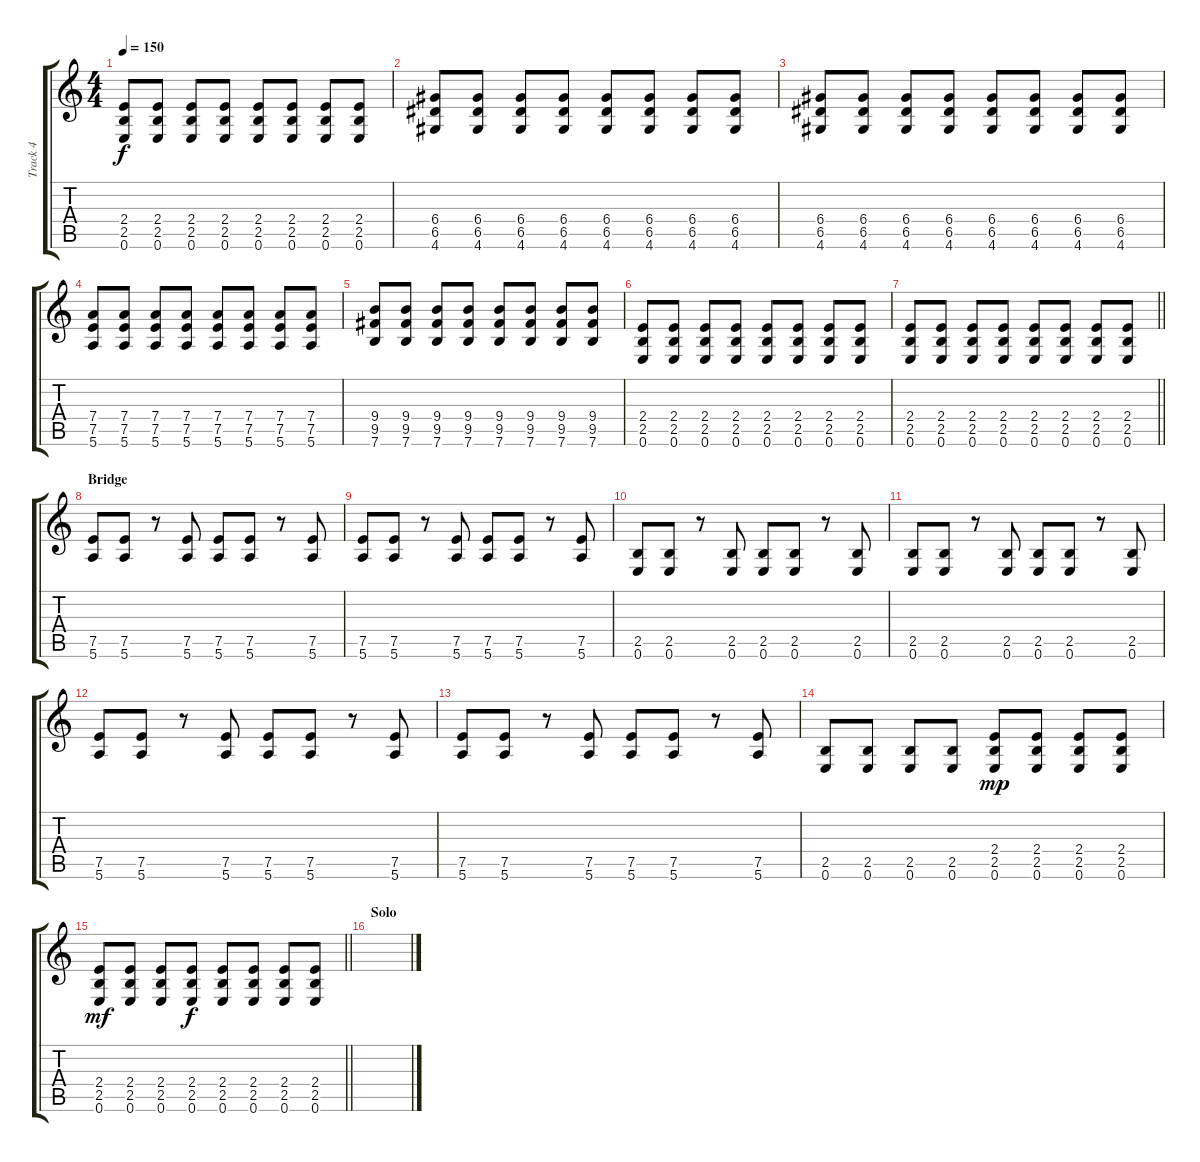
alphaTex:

\track ("Track 4" "Track 4") {instrument acousticguitarsteel}
\staff {score tabs}
\tuning (E4 B3 G3 D3 A2 E2) {hide}
\ts (4 4)
\tempo 150
\clef g2
\ks c
(2.4 2.5 0.6).8{dy f} (2.4 2.5 0.6).8 (2.4 2.5 0.6).8 (2.4 2.5 0.6).8 (2.4 2.5 0.6).8 (2.4 2.5 0.6).8 (2.4 2.5 0.6).8 (2.4 2.5 0.6).8 |
(6.4 6.5 4.6).8 (6.4 6.5 4.6).8 (6.4 6.5 4.6).8 (6.4 6.5 4.6).8 (6.4 6.5 4.6).8 (6.4 6.5 4.6).8 (6.4 6.5 4.6).8 (6.4 6.5 4.6).8 |
(6.4 6.5 4.6).8 (6.4 6.5 4.6).8 (6.4 6.5 4.6).8 (6.4 6.5 4.6).8 (6.4 6.5 4.6).8 (6.4 6.5 4.6).8 (6.4 6.5 4.6).8 (6.4 6.5 4.6).8 |
(7.4 7.5 5.6).8 (7.4 7.5 5.6).8 (7.4 7.5 5.6).8 (7.4 7.5 5.6).8 (7.4 7.5 5.6).8 (7.4 7.5 5.6).8 (7.4 7.5 5.6).8 (7.4 7.5 5.6).8 |
(9.4 9.5 7.6).8 (9.4 9.5 7.6).8 (9.4 9.5 7.6).8 (9.4 9.5 7.6).8 (9.4 9.5 7.6).8 (9.4 9.5 7.6).8 (9.4 9.5 7.6).8 (9.4 9.5 7.6).8 |
(2.4 2.5 0.6).8 (2.4 2.5 0.6).8 (2.4 2.5 0.6).8 (2.4 2.5 0.6).8 (2.4 2.5 0.6).8 (2.4 2.5 0.6).8 (2.4 2.5 0.6).8 (2.4 2.5 0.6).8 |
\barLineRight lightlight
(2.4 2.5 0.6).8 (2.4 2.5 0.6).8 (2.4 2.5 0.6).8 (2.4 2.5 0.6).8 (2.4 2.5 0.6).8 (2.4 2.5 0.6).8 (2.4 2.5 0.6).8 (2.4 2.5 0.6).8 |
\section ("" "Bridge")
(7.5 5.6).8{volume 13} (7.5 5.6).8 r.8 (7.5 5.6).8 (7.5 5.6).8 (7.5 5.6).8 r.8 (7.5 5.6).8 |
(7.5 5.6).8 (7.5 5.6).8 r.8 (7.5 5.6).8 (7.5 5.6).8 (7.5 5.6).8 r.8 (7.5 5.6).8 |
(2.5 0.6).8 (2.5 0.6).8 r.8 (2.5 0.6).8 (2.5 0.6).8 (2.5 0.6).8 r.8 (2.5 0.6).8 |
(2.5 0.6).8 (2.5 0.6).8 r.8 (2.5 0.6).8 (2.5 0.6).8 (2.5 0.6).8 r.8 (2.5 0.6).8 |
(7.5 5.6).8 (7.5 5.6).8 r.8 (7.5 5.6).8 (7.5 5.6).8 (7.5 5.6).8 r.8 (7.5 5.6).8 |
(7.5 5.6).8 (7.5 5.6).8 r.8 (7.5 5.6).8 (7.5 5.6).8 (7.5 5.6).8 r.8 (7.5 5.6).8 |
(2.5 0.6).8 (2.5 0.6).8 (2.5 0.6).8 (2.5 0.6).8 (2.4 2.5 0.6).8{dy mp} (2.4 2.5 0.6).8 (2.4 2.5 0.6).8 (2.4 2.5 0.6).8 |
\barLineRight lightlight
(2.4 2.5 0.6).8{dy mf} (2.4 2.5 0.6).8 (2.4 2.5 0.6).8 (2.4 2.5 0.6).8{dy f} (2.4 2.5 0.6).8 (2.4 2.5 0.6).8 (2.4 2.5 0.6).8 (2.4 2.5 0.6).8 |
\section ("" "Solo")
